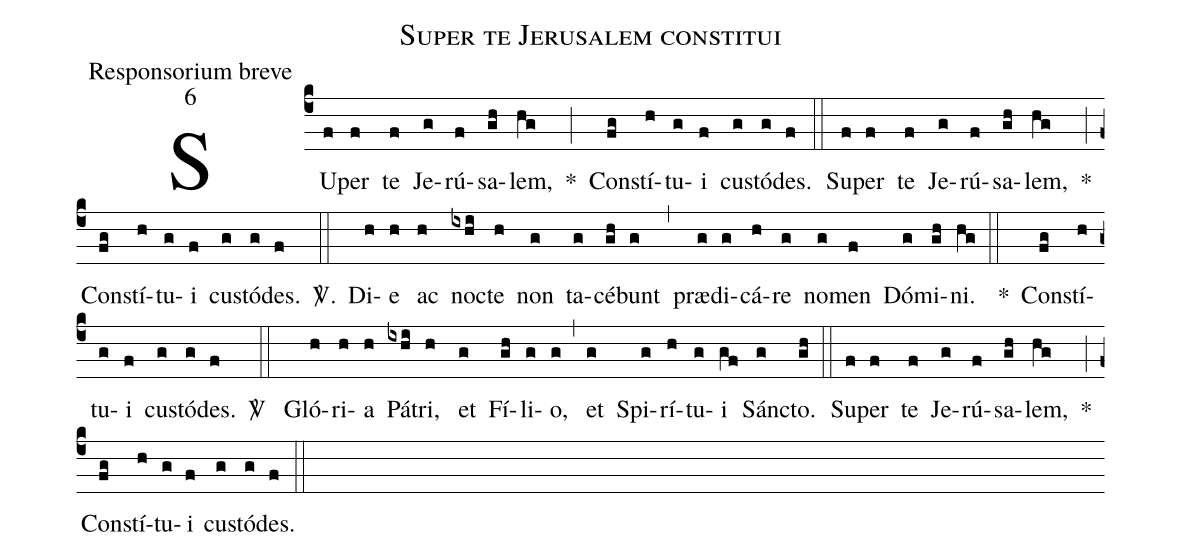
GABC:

name:Super te Jerusalem constitui;
office-part:Responsorium breve;
mode:6;
%%
(c4) SU(f)per(f) te(f) Je(g)rú(f)sa(gh)lem,(hg) *(;) Con(fg)stí(h)tu(g)i(f) cu(g)stó(g)des.(f) (::)
Su(f)per(f) te(f) Je(g)rú(f)sa(gh)lem,(hg) *(;) Con(fg)stí(h)tu(g)i(f) cu(g)stó(g)des.(f)
<sp>V/</sp>.(::) Di(h)e(h) ac(h) noc(ixhi)te(h) non(g) ta(g)cé(gh)bunt(g) (,) præ(g)di(g)cá(h)re(g) no(g)men(f) Dó(g)mi(gh)ni.(hg) (::)
*() Con(fg)stí(h)tu(g)i(f) cu(g)stó(g)des.(f)
 <sp>V/</sp> (::) Gló(h)ri(h)a(h) Pá(ixhi)tri, (h) et(g) Fí(gh)li(g)o,(g) (,) et(g) Spi(g)rí(h)tu(g)i(gf) Sánc(g)to.(gh) (::)
Su(f)per(f) te(f) Je(g)rú(f)sa(gh)lem,(hg) *(;) Con(fg)stí(h)tu(g)i(f) cu(g)stó(g)des.(f) (::)
